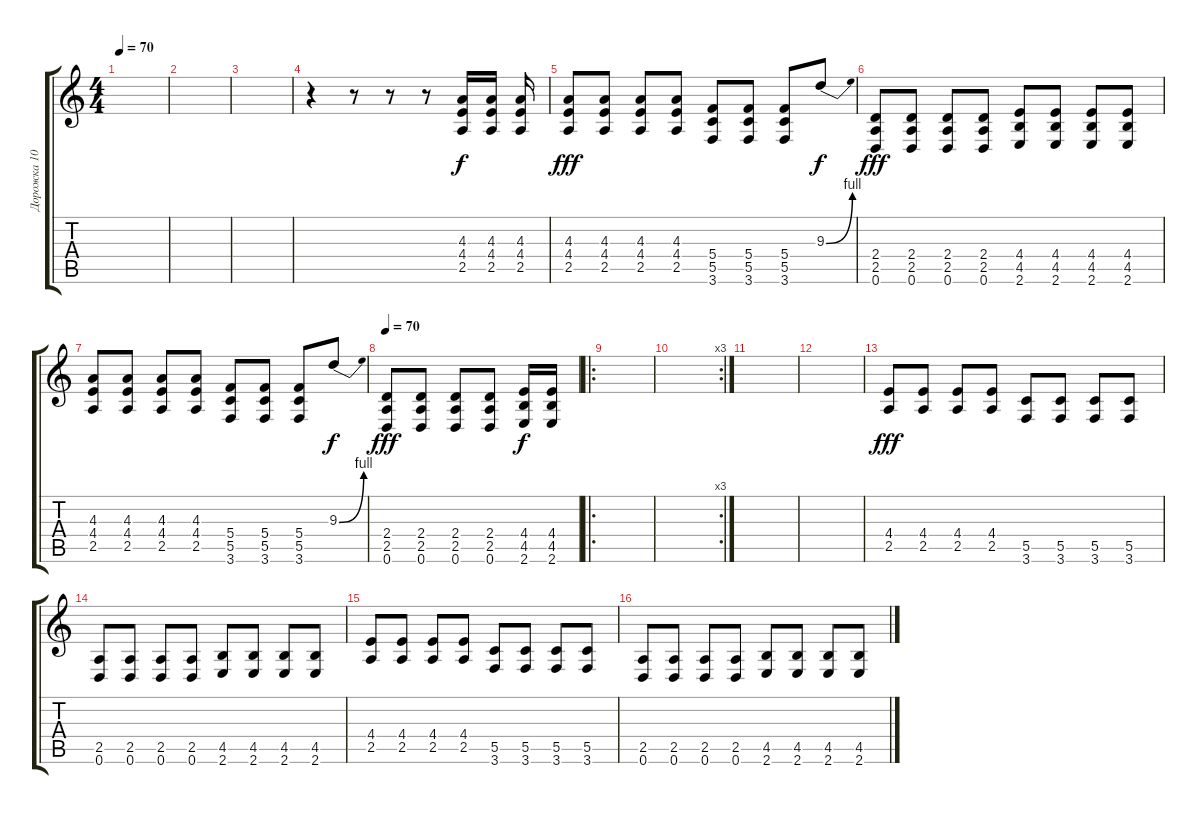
\track ("Дорожка 10" "Дорожка 10") {instrument acousticguitarsteel}
\staff {score tabs}
\tuning (D4 A3 F3 C3 G2 D2) {hide}
\ts (4 4)
\tempo 70
\clef g2
\ks c
|
|
|
r.4{volume 11 balance 8 instrument overdrivenguitar} r.8 r.8 r.8 (4.3 4.4 2.5).16 (4.3 4.4 2.5).16 (4.3 4.4 2.5).16 |
(4.3 4.4 2.5).8{dy fff} (4.3 4.4 2.5).8 (4.3 4.4 2.5).8 (4.3 4.4 2.5).8 (5.4 5.5 3.6).8 (5.4 5.5 3.6).8 (5.4 5.5 3.6).8 9.3{be (bend 0 0 60 4)}.8{dy f} |
(2.4 2.5 0.6).8{dy fff} (2.4 2.5 0.6).8 (2.4 2.5 0.6).8 (2.4 2.5 0.6).8 (4.4 4.5 2.6).8 (4.4 4.5 2.6).8 (4.4 4.5 2.6).8 (4.4 4.5 2.6).8 |
(4.3 4.4 2.5).8 (4.3 4.4 2.5).8 (4.3 4.4 2.5).8 (4.3 4.4 2.5).8 (5.4 5.5 3.6).8 (5.4 5.5 3.6).8 (5.4 5.5 3.6).8 9.3{be (bend 0 0 60 4)}.8{dy f} |
\tempo 70
(2.4 2.5 0.6).8{dy fff} (2.4 2.5 0.6).8 (2.4 2.5 0.6).8 (2.4 2.5 0.6).8 (4.4 4.5 2.6).16{dy f} (4.4 4.5 2.6).16 |
\ro
|
\rc 3
|
|
|
(4.4 2.5).8{dy fff} (4.4 2.5).8 (4.4 2.5).8 (4.4 2.5).8 (5.5 3.6).8 (5.5 3.6).8 (5.5 3.6).8 (5.5 3.6).8 |
(2.5 0.6).8 (2.5 0.6).8 (2.5 0.6).8 (2.5 0.6).8 (4.5 2.6).8 (4.5 2.6).8 (4.5 2.6).8 (4.5 2.6).8 |
(4.4 2.5).8 (4.4 2.5).8 (4.4 2.5).8 (4.4 2.5).8 (5.5 3.6).8 (5.5 3.6).8 (5.5 3.6).8 (5.5 3.6).8 |
(2.5 0.6).8 (2.5 0.6).8 (2.5 0.6).8 (2.5 0.6).8 (4.5 2.6).8 (4.5 2.6).8 (4.5 2.6).8 (4.5 2.6).8
